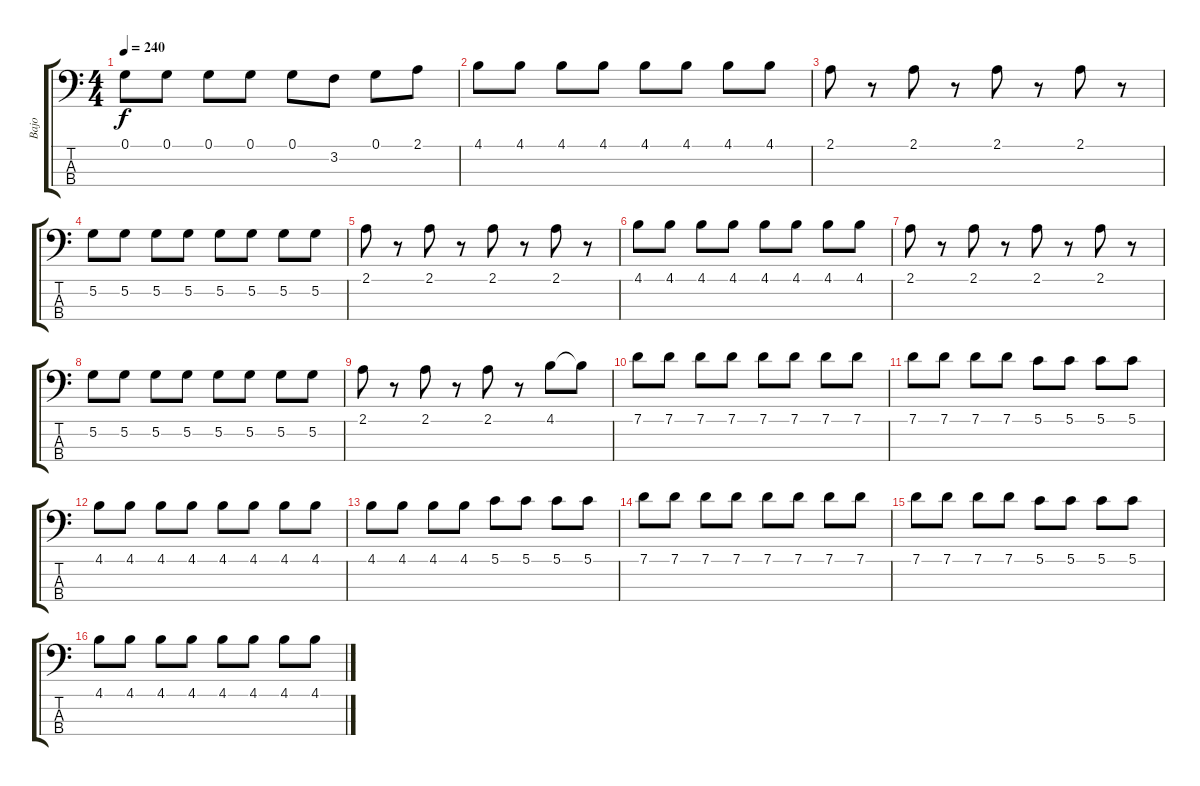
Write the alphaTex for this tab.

\track ("Bajo" "Bajo") {instrument electricbassfinger}
\staff {score tabs}
\tuning (G2 D2 A1 E1) {hide}
\ts (4 4)
\tempo 240
\clef f4
\ks c
0.1.8{dy f} 0.1.8 0.1.8 0.1.8 0.1.8 3.2.8 0.1.8 2.1.8 |
4.1.8 4.1.8 4.1.8 4.1.8 4.1.8 4.1.8 4.1.8 4.1.8 |
2.1.8 r.8 2.1.8 r.8 2.1.8 r.8 2.1.8 r.8 |
5.2.8 5.2.8 5.2.8 5.2.8 5.2.8 5.2.8 5.2.8 5.2.8 |
2.1.8 r.8 2.1.8 r.8 2.1.8 r.8 2.1.8 r.8 |
4.1.8 4.1.8 4.1.8 4.1.8 4.1.8 4.1.8 4.1.8 4.1.8 |
2.1.8 r.8 2.1.8 r.8 2.1.8 r.8 2.1.8 r.8 |
5.2.8 5.2.8 5.2.8 5.2.8 5.2.8 5.2.8 5.2.8 5.2.8 |
2.1.8 r.8 2.1.8 r.8 2.1.8 r.8 4.1.8 4.1{t}.8 |
7.1.8 7.1.8 7.1.8 7.1.8 7.1.8 7.1.8 7.1.8 7.1.8 |
7.1.8 7.1.8 7.1.8 7.1.8 5.1.8 5.1.8 5.1.8 5.1.8 |
4.1.8 4.1.8 4.1.8 4.1.8 4.1.8 4.1.8 4.1.8 4.1.8 |
4.1.8 4.1.8 4.1.8 4.1.8 5.1.8 5.1.8 5.1.8 5.1.8 |
7.1.8 7.1.8 7.1.8 7.1.8 7.1.8 7.1.8 7.1.8 7.1.8 |
7.1.8 7.1.8 7.1.8 7.1.8 5.1.8 5.1.8 5.1.8 5.1.8 |
4.1.8 4.1.8 4.1.8 4.1.8 4.1.8 4.1.8 4.1.8 4.1.8
